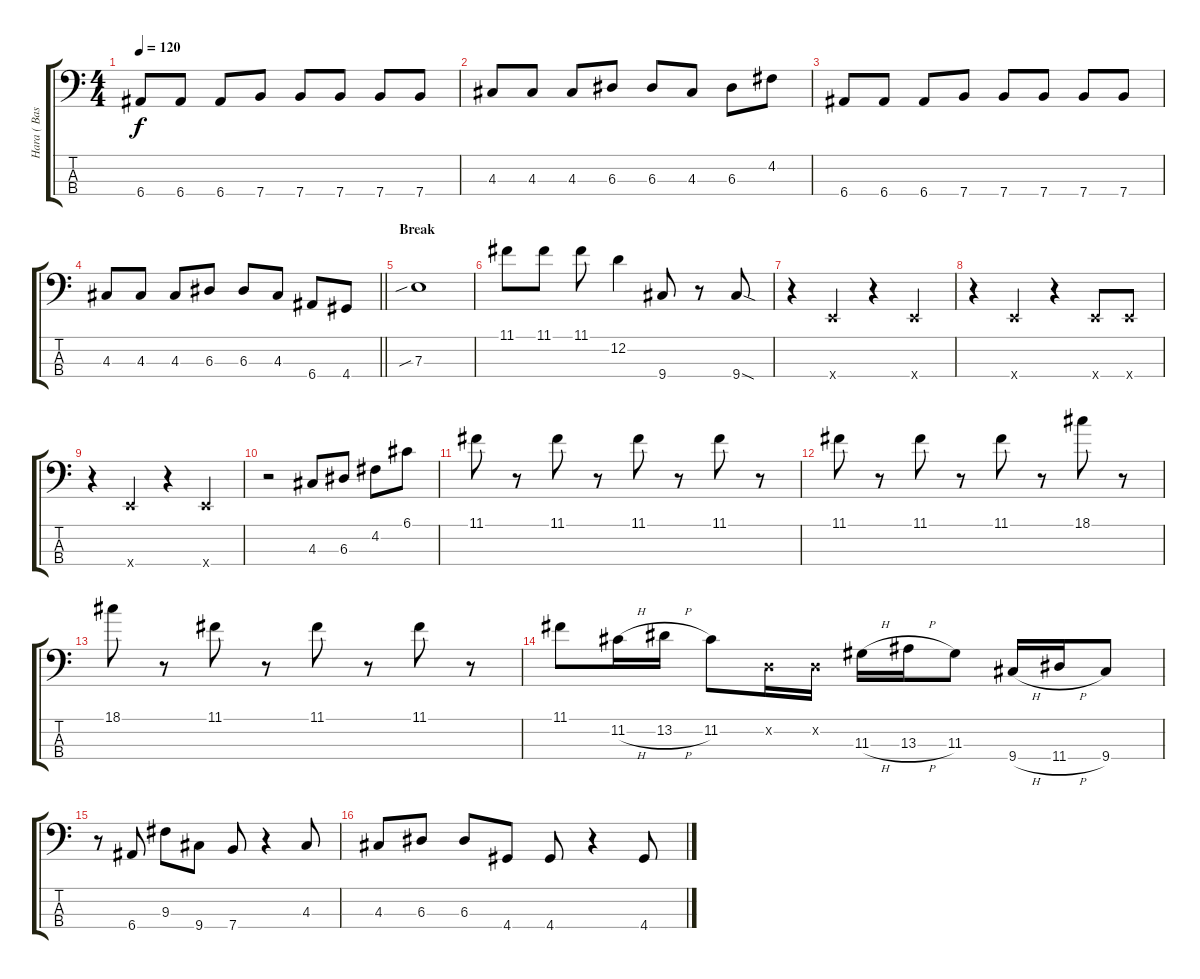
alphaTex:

\track ("Hara ( Bass )" "Hara ( Bas") {instrument electricbassfinger}
\staff {score tabs}
\tuning (G2 D2 A1 E1) {hide}
\ts (4 4)
\tempo 120
\clef f4
\ks c
6.4.8{dy f} 6.4.8 6.4.8 7.4.8 7.4.8 7.4.8 7.4.8 7.4.8 |
4.3.8 4.3.8 4.3.8 6.3.8 6.3.8 4.3.8 6.3.8 4.2.8 |
6.4.8 6.4.8 6.4.8 7.4.8 7.4.8 7.4.8 7.4.8 7.4.8 |
\barLineRight lightlight
4.3.8 4.3.8 4.3.8 6.3.8 6.3.8 4.3.8 6.4.8 4.4.8 |
\section ("" "Break")
7.3{sib}.1 |
11.1.8 11.1.8 11.1.8 12.2.4 9.4.8 r.8 9.4{sod}.8 |
r.4 0.4{x}.4 r.4 0.4{x}.4 |
r.4 0.4{x}.4 r.4 0.4{x}.8 0.4{x}.8 |
r.4 0.4{x}.4 r.4 0.4{x}.4 |
r.2 4.3.8 6.3.8 4.2.8 6.1.8 |
11.1.8 r.8 11.1.8 r.8 11.1.8 r.8 11.1.8 r.8 |
11.1.8 r.8 11.1.8 r.8 11.1.8 r.8 18.1.8 r.8 |
18.1.8 r.8 11.1.8 r.8 11.1.8 r.8 11.1.8 r.8 |
11.1.8 11.2{h}.16 13.2{h}.16 11.2.8 0.2{x}.16 0.2{x}.16 11.3{h}.16 13.3{h}.16 11.3.8 9.4{h}.16 11.4{h}.16 9.4.8 |
r.8 6.4.8 9.3.8 9.4.8 7.4.8 r.4 4.3.8 |
4.3.8 6.3.8 6.3.8 4.4.8 4.4.8 r.4 4.4.8
